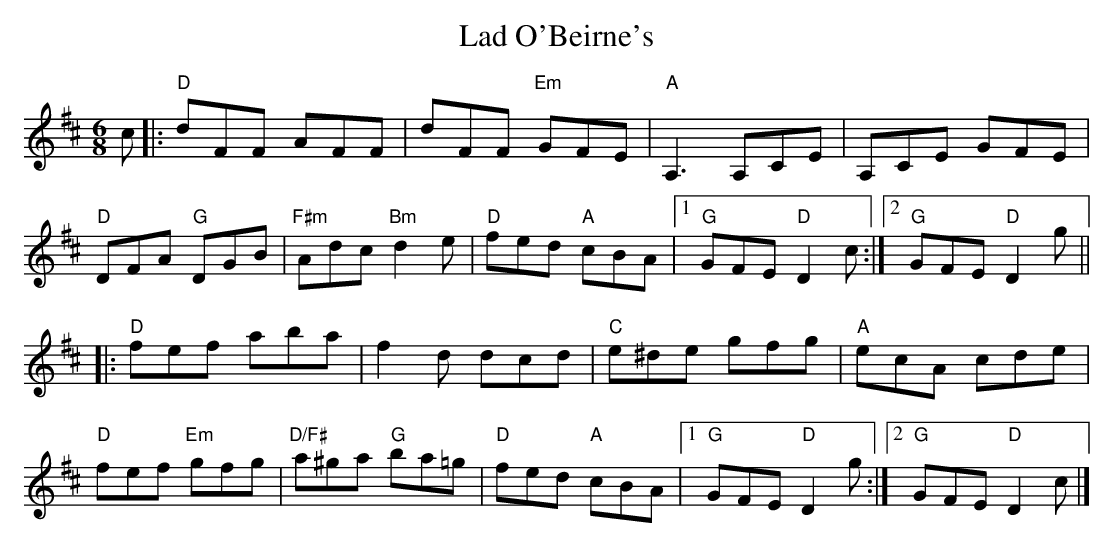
X:1
T: Lad O'Beirne's
M: 6/8
L: 1/8
K: D
c|: "D"dFF    AFF |      dFF "Em"GFE | "A"A,3   A,CE |    A,CE    GFE   |
"D"DFA "G"DGB | "F#m"Adc "Bm"d2e | "D"fed "A"cBA |1 "G"GFE "D"D2 c :|2 "G"GFE "D"D2g ||
|: "D"fef     aba |       f2d     dcd | "C"e^de   gfg | "A"ecA    cde   |
"D"fef "Em"gfg | "D/F#"a^ga "G"ba=g | "D"fed "A"cBA |1 "G"GFE "D"D2 g :|2 "G"GFE "D"D2 c |]
